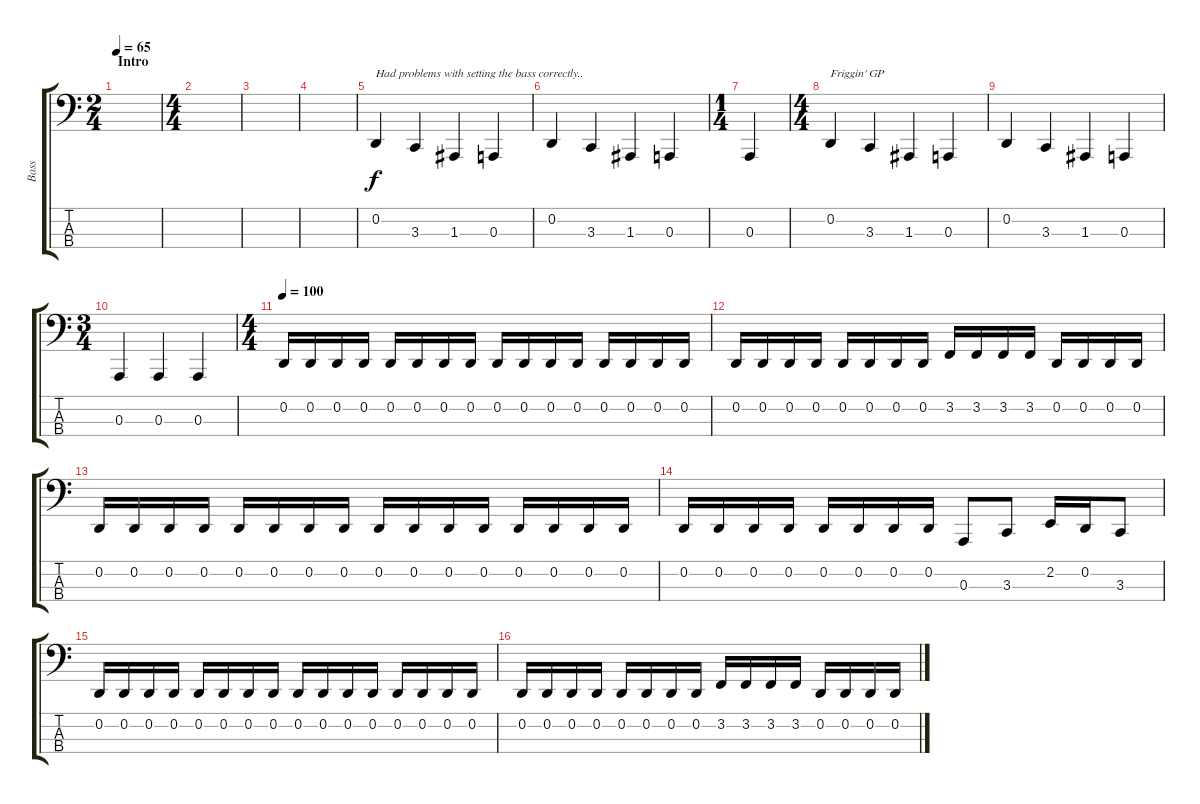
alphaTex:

\track ("Bass" "Bass") {instrument tremolostrings}
\staff {score tabs}
\tuning (G2 D2 A1 E1) {hide}
\ts (2 4)
\section ("" "Intro")
\tempo 65
\clef f4
\ks c
|
\ts (4 4)
|
|
|
0.2.4{txt "Had problems with setting the bass correctly.. " instrument electricbassfinger} 3.3.4 1.3.4 0.3.4 |
0.2.4 3.3.4 1.3.4 0.3.4 |
\ts (1 4)
0.3.4 |
\ts (4 4)
0.2.4{txt "Friggin' GP"} 3.3.4 1.3.4 0.3.4 |
0.2.4 3.3.4 1.3.4 0.3.4 |
\ts (3 4)
0.3.4 0.3.4 0.3.4 |
\ts (4 4)
\tempo 100
0.2.16 0.2.16 0.2.16 0.2.16 0.2.16 0.2.16 0.2.16 0.2.16 0.2.16 0.2.16 0.2.16 0.2.16 0.2.16 0.2.16 0.2.16 0.2.16 |
0.2.16 0.2.16 0.2.16 0.2.16 0.2.16 0.2.16 0.2.16 0.2.16 3.2.16 3.2.16 3.2.16 3.2.16 0.2.16 0.2.16 0.2.16 0.2.16 |
0.2.16 0.2.16 0.2.16 0.2.16 0.2.16 0.2.16 0.2.16 0.2.16 0.2.16 0.2.16 0.2.16 0.2.16 0.2.16 0.2.16 0.2.16 0.2.16 |
0.2.16 0.2.16 0.2.16 0.2.16 0.2.16 0.2.16 0.2.16 0.2.16 0.3.8 3.3.8 2.2.16 0.2.16 3.3.8 |
0.2.16 0.2.16 0.2.16 0.2.16 0.2.16 0.2.16 0.2.16 0.2.16 0.2.16 0.2.16 0.2.16 0.2.16 0.2.16 0.2.16 0.2.16 0.2.16 |
0.2.16 0.2.16 0.2.16 0.2.16 0.2.16 0.2.16 0.2.16 0.2.16 3.2.16 3.2.16 3.2.16 3.2.16 0.2.16 0.2.16 0.2.16 0.2.16
